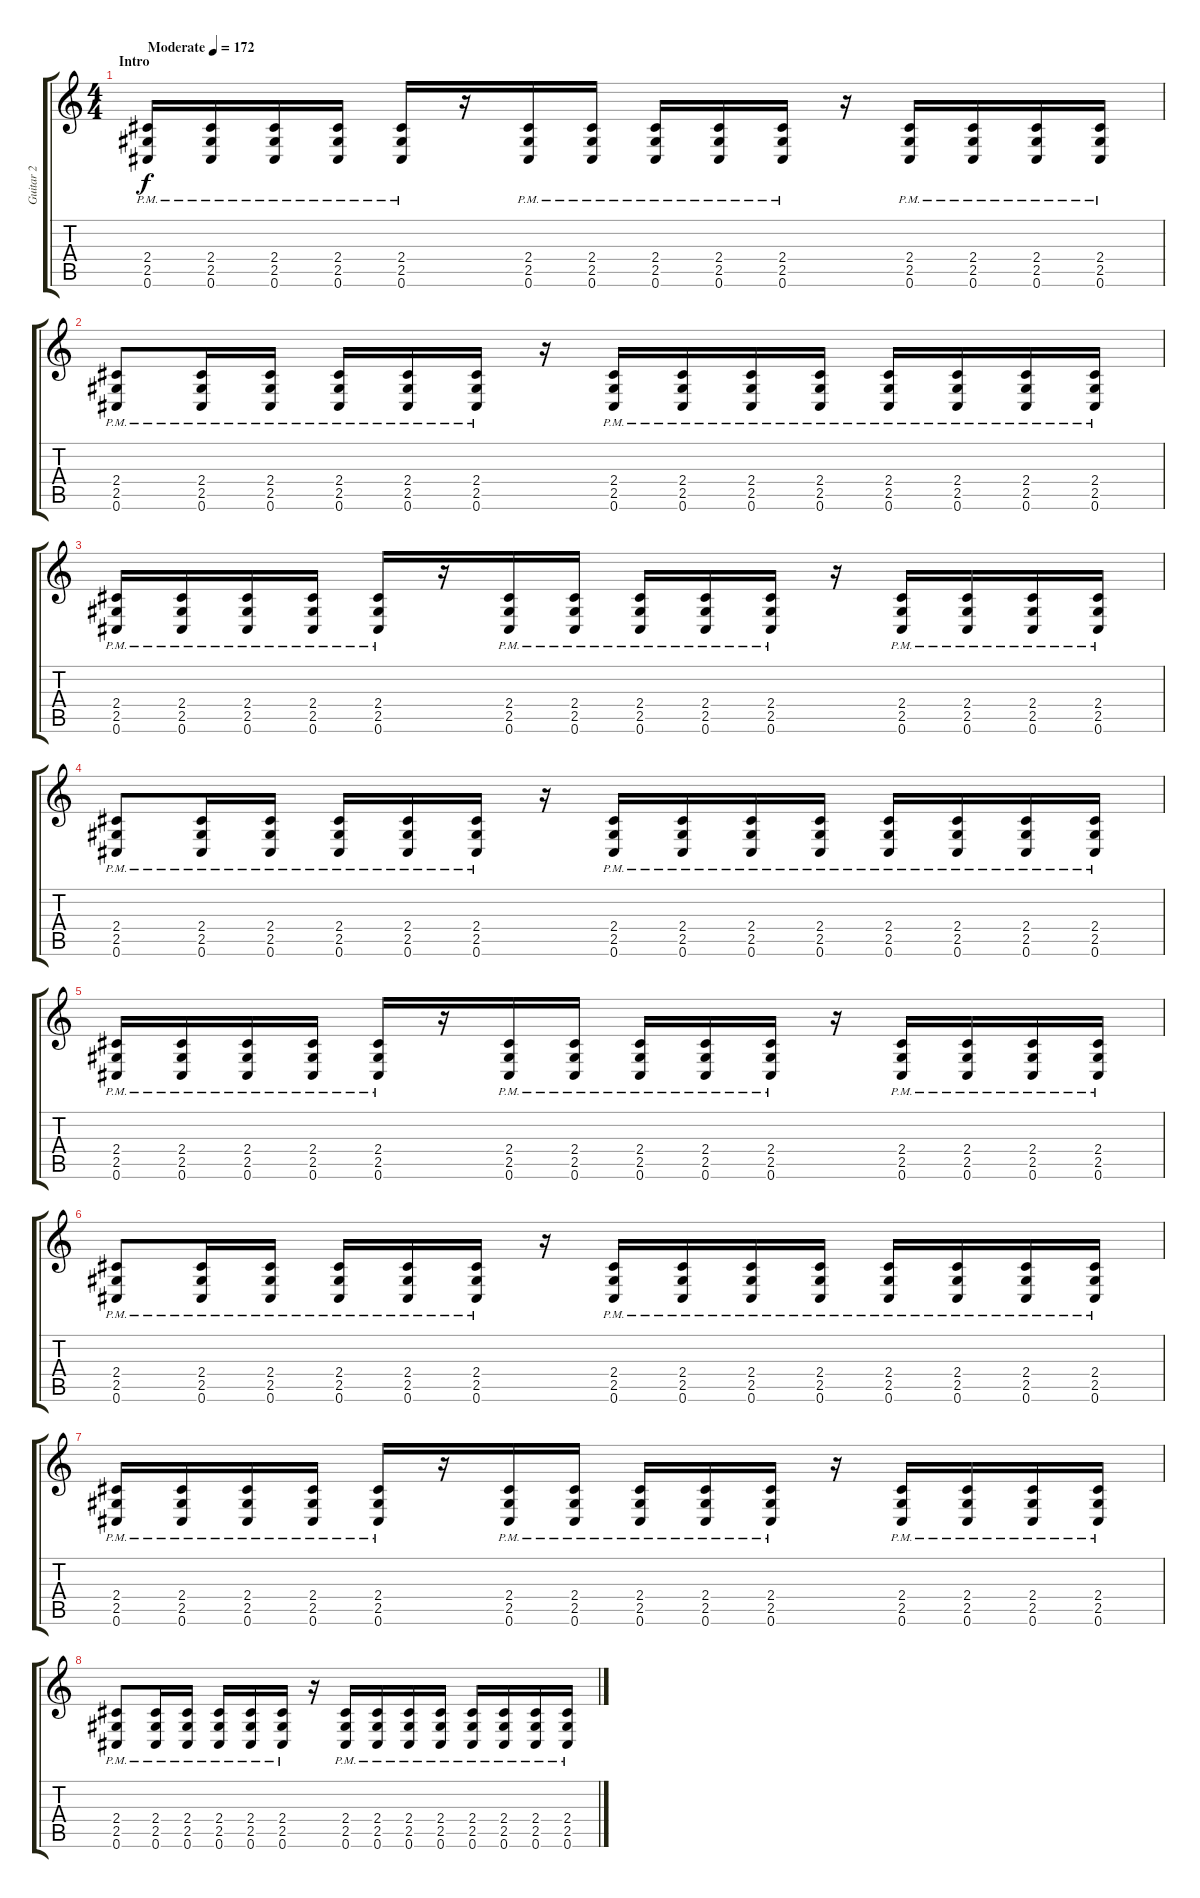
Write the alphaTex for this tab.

\track ("Guitar 2" "Guitar 2") {instrument distortionguitar}
\staff {score tabs}
\tuning (Db4 Ab3 E3 B2 Gb2 Db2) {hide}
\ts (4 4)
\section ("" "Intro")
\tempo (172 "Moderate")
\clef g2
\ks c
(2.4{pm} 2.5{pm} 0.6{pm}).16{dy f instrument distortionguitar} (2.4{pm} 2.5{pm} 0.6{pm}).16 (2.4{pm} 2.5{pm} 0.6{pm}).16 (2.4{pm} 2.5{pm} 0.6{pm}).16 (2.4{pm} 2.5{pm} 0.6{pm}).16 r.16 (2.4{pm} 2.5{pm} 0.6{pm}).16 (2.4{pm} 2.5{pm} 0.6{pm}).16 (2.4{pm} 2.5{pm} 0.6{pm}).16 (2.4{pm} 2.5{pm} 0.6{pm}).16 (2.4{pm} 2.5{pm} 0.6{pm}).16 r.16 (2.4{pm} 2.5{pm} 0.6{pm}).16 (2.4{pm} 2.5{pm} 0.6{pm}).16 (2.4{pm} 2.5{pm} 0.6{pm}).16 (2.4{pm} 2.5{pm} 0.6{pm}).16 |
(2.4{pm} 2.5{pm} 0.6{pm}).8 (2.4{pm} 2.5{pm} 0.6{pm}).16 (2.4{pm} 2.5{pm} 0.6{pm}).16 (2.4{pm} 2.5{pm} 0.6{pm}).16 (2.4{pm} 2.5{pm} 0.6{pm}).16 (2.4{pm} 2.5{pm} 0.6{pm}).16 r.16 (2.4{pm} 2.5{pm} 0.6{pm}).16 (2.4{pm} 2.5{pm} 0.6{pm}).16 (2.4{pm} 2.5{pm} 0.6{pm}).16 (2.4{pm} 2.5{pm} 0.6{pm}).16 (2.4{pm} 2.5{pm} 0.6{pm}).16 (2.4{pm} 2.5{pm} 0.6{pm}).16 (2.4{pm} 2.5{pm} 0.6{pm}).16 (2.4{pm} 2.5{pm} 0.6{pm}).16 |
(2.4{pm} 2.5{pm} 0.6{pm}).16 (2.4{pm} 2.5{pm} 0.6{pm}).16 (2.4{pm} 2.5{pm} 0.6{pm}).16 (2.4{pm} 2.5{pm} 0.6{pm}).16 (2.4{pm} 2.5{pm} 0.6{pm}).16 r.16 (2.4{pm} 2.5{pm} 0.6{pm}).16 (2.4{pm} 2.5{pm} 0.6{pm}).16 (2.4{pm} 2.5{pm} 0.6{pm}).16 (2.4{pm} 2.5{pm} 0.6{pm}).16 (2.4{pm} 2.5{pm} 0.6{pm}).16 r.16 (2.4{pm} 2.5{pm} 0.6{pm}).16 (2.4{pm} 2.5{pm} 0.6{pm}).16 (2.4{pm} 2.5{pm} 0.6{pm}).16 (2.4{pm} 2.5{pm} 0.6{pm}).16 |
(2.4{pm} 2.5{pm} 0.6{pm}).8 (2.4{pm} 2.5{pm} 0.6{pm}).16 (2.4{pm} 2.5{pm} 0.6{pm}).16 (2.4{pm} 2.5{pm} 0.6{pm}).16 (2.4{pm} 2.5{pm} 0.6{pm}).16 (2.4{pm} 2.5{pm} 0.6{pm}).16 r.16 (2.4{pm} 2.5{pm} 0.6{pm}).16 (2.4{pm} 2.5{pm} 0.6{pm}).16 (2.4{pm} 2.5{pm} 0.6{pm}).16 (2.4{pm} 2.5{pm} 0.6{pm}).16 (2.4{pm} 2.5{pm} 0.6{pm}).16 (2.4{pm} 2.5{pm} 0.6{pm}).16 (2.4{pm} 2.5{pm} 0.6{pm}).16 (2.4{pm} 2.5{pm} 0.6{pm}).16 |
(2.4{pm} 2.5{pm} 0.6{pm}).16 (2.4{pm} 2.5{pm} 0.6{pm}).16 (2.4{pm} 2.5{pm} 0.6{pm}).16 (2.4{pm} 2.5{pm} 0.6{pm}).16 (2.4{pm} 2.5{pm} 0.6{pm}).16 r.16 (2.4{pm} 2.5{pm} 0.6{pm}).16 (2.4{pm} 2.5{pm} 0.6{pm}).16 (2.4{pm} 2.5{pm} 0.6{pm}).16 (2.4{pm} 2.5{pm} 0.6{pm}).16 (2.4{pm} 2.5{pm} 0.6{pm}).16 r.16 (2.4{pm} 2.5{pm} 0.6{pm}).16 (2.4{pm} 2.5{pm} 0.6{pm}).16 (2.4{pm} 2.5{pm} 0.6{pm}).16 (2.4{pm} 2.5{pm} 0.6{pm}).16 |
(2.4{pm} 2.5{pm} 0.6{pm}).8 (2.4{pm} 2.5{pm} 0.6{pm}).16 (2.4{pm} 2.5{pm} 0.6{pm}).16 (2.4{pm} 2.5{pm} 0.6{pm}).16 (2.4{pm} 2.5{pm} 0.6{pm}).16 (2.4{pm} 2.5{pm} 0.6{pm}).16 r.16 (2.4{pm} 2.5{pm} 0.6{pm}).16 (2.4{pm} 2.5{pm} 0.6{pm}).16 (2.4{pm} 2.5{pm} 0.6{pm}).16 (2.4{pm} 2.5{pm} 0.6{pm}).16 (2.4{pm} 2.5{pm} 0.6{pm}).16 (2.4{pm} 2.5{pm} 0.6{pm}).16 (2.4{pm} 2.5{pm} 0.6{pm}).16 (2.4{pm} 2.5{pm} 0.6{pm}).16 |
(2.4{pm} 2.5{pm} 0.6{pm}).16 (2.4{pm} 2.5{pm} 0.6{pm}).16 (2.4{pm} 2.5{pm} 0.6{pm}).16 (2.4{pm} 2.5{pm} 0.6{pm}).16 (2.4{pm} 2.5{pm} 0.6{pm}).16 r.16 (2.4{pm} 2.5{pm} 0.6{pm}).16 (2.4{pm} 2.5{pm} 0.6{pm}).16 (2.4{pm} 2.5{pm} 0.6{pm}).16 (2.4{pm} 2.5{pm} 0.6{pm}).16 (2.4{pm} 2.5{pm} 0.6{pm}).16 r.16 (2.4{pm} 2.5{pm} 0.6{pm}).16 (2.4{pm} 2.5{pm} 0.6{pm}).16 (2.4{pm} 2.5{pm} 0.6{pm}).16 (2.4{pm} 2.5{pm} 0.6{pm}).16 |
(2.4{pm} 2.5{pm} 0.6{pm}).8 (2.4{pm} 2.5{pm} 0.6{pm}).16 (2.4{pm} 2.5{pm} 0.6{pm}).16 (2.4{pm} 2.5{pm} 0.6{pm}).16 (2.4{pm} 2.5{pm} 0.6{pm}).16 (2.4{pm} 2.5{pm} 0.6{pm}).16 r.16 (2.4{pm} 2.5{pm} 0.6{pm}).16 (2.4{pm} 2.5{pm} 0.6{pm}).16 (2.4{pm} 2.5{pm} 0.6{pm}).16 (2.4{pm} 2.5{pm} 0.6{pm}).16 (2.4{pm} 2.5{pm} 0.6{pm}).16 (2.4{pm} 2.5{pm} 0.6{pm}).16 (2.4{pm} 2.5{pm} 0.6{pm}).16 (2.4{pm} 2.5{pm} 0.6{pm}).16
